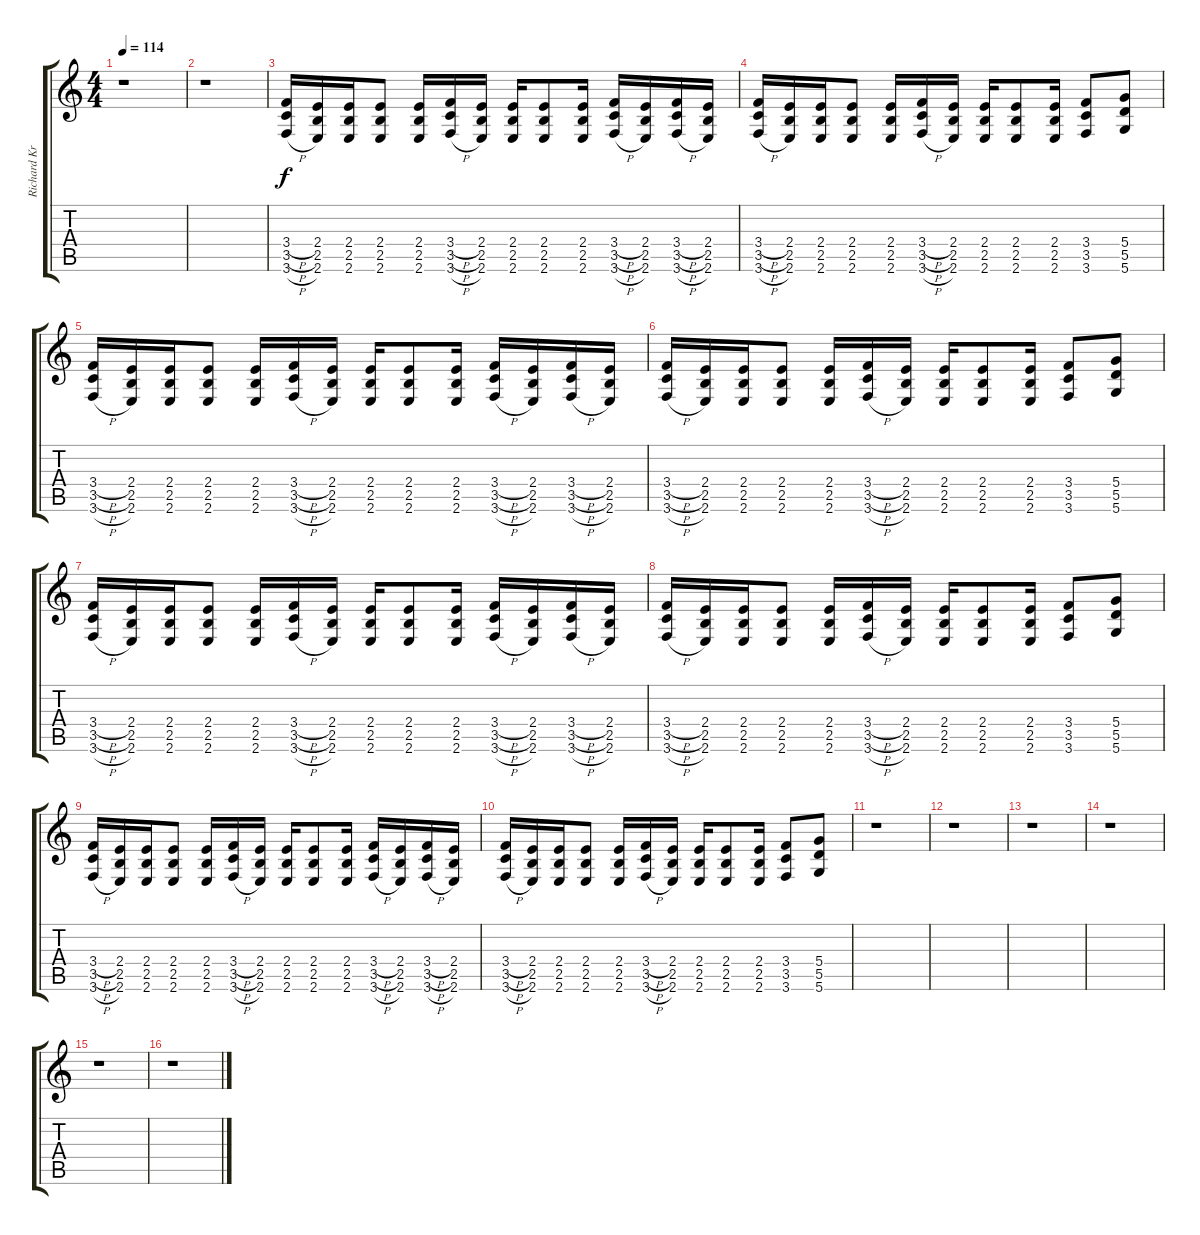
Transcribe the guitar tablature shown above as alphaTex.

\track ("Richard Kruspe [Gtr. I]" "Richard Kr") {instrument distortionguitar}
\staff {score tabs}
\tuning (E4 B3 G3 D3 A2 D2) {hide}
\ts (4 4)
\tempo 114
\clef g2
\ks c
r.1{dy f} |
r.1 |
(3.4{h} 3.5{h} 3.6{h}).16 (2.4 2.5 2.6).16 (2.4 2.5 2.6).16 (2.4 2.5 2.6).8 (2.4 2.5 2.6).16 (3.4{h} 3.5{h} 3.6{h}).16 (2.4 2.5 2.6).16 (2.4 2.5 2.6).16 (2.4 2.5 2.6).8 (2.4 2.5 2.6).16 (3.4{h} 3.5{h} 3.6{h}).16 (2.4 2.5 2.6).16 (3.4{h} 3.5{h} 3.6{h}).16 (2.4 2.5 2.6).16 |
(3.4{h} 3.5{h} 3.6{h}).16 (2.4 2.5 2.6).16 (2.4 2.5 2.6).16 (2.4 2.5 2.6).8 (2.4 2.5 2.6).16 (3.4{h} 3.5{h} 3.6{h}).16 (2.4 2.5 2.6).16 (2.4 2.5 2.6).16 (2.4 2.5 2.6).8 (2.4 2.5 2.6).16 (3.4 3.5 3.6).8 (5.4 5.5 5.6).8 |
(3.4{h} 3.5{h} 3.6{h}).16 (2.4 2.5 2.6).16 (2.4 2.5 2.6).16 (2.4 2.5 2.6).8 (2.4 2.5 2.6).16 (3.4{h} 3.5{h} 3.6{h}).16 (2.4 2.5 2.6).16 (2.4 2.5 2.6).16 (2.4 2.5 2.6).8 (2.4 2.5 2.6).16 (3.4{h} 3.5{h} 3.6{h}).16 (2.4 2.5 2.6).16 (3.4{h} 3.5{h} 3.6{h}).16 (2.4 2.5 2.6).16 |
(3.4{h} 3.5{h} 3.6{h}).16 (2.4 2.5 2.6).16 (2.4 2.5 2.6).16 (2.4 2.5 2.6).8 (2.4 2.5 2.6).16 (3.4{h} 3.5{h} 3.6{h}).16 (2.4 2.5 2.6).16 (2.4 2.5 2.6).16 (2.4 2.5 2.6).8 (2.4 2.5 2.6).16 (3.4 3.5 3.6).8 (5.4 5.5 5.6).8 |
(3.4{h} 3.5{h} 3.6{h}).16 (2.4 2.5 2.6).16 (2.4 2.5 2.6).16 (2.4 2.5 2.6).8 (2.4 2.5 2.6).16 (3.4{h} 3.5{h} 3.6{h}).16 (2.4 2.5 2.6).16 (2.4 2.5 2.6).16 (2.4 2.5 2.6).8 (2.4 2.5 2.6).16 (3.4{h} 3.5{h} 3.6{h}).16 (2.4 2.5 2.6).16 (3.4{h} 3.5{h} 3.6{h}).16 (2.4 2.5 2.6).16 |
(3.4{h} 3.5{h} 3.6{h}).16 (2.4 2.5 2.6).16 (2.4 2.5 2.6).16 (2.4 2.5 2.6).8 (2.4 2.5 2.6).16 (3.4{h} 3.5{h} 3.6{h}).16 (2.4 2.5 2.6).16 (2.4 2.5 2.6).16 (2.4 2.5 2.6).8 (2.4 2.5 2.6).16 (3.4 3.5 3.6).8 (5.4 5.5 5.6).8 |
(3.4{h} 3.5{h} 3.6{h}).16 (2.4 2.5 2.6).16 (2.4 2.5 2.6).16 (2.4 2.5 2.6).8 (2.4 2.5 2.6).16 (3.4{h} 3.5{h} 3.6{h}).16 (2.4 2.5 2.6).16 (2.4 2.5 2.6).16 (2.4 2.5 2.6).8 (2.4 2.5 2.6).16 (3.4{h} 3.5{h} 3.6{h}).16 (2.4 2.5 2.6).16 (3.4{h} 3.5{h} 3.6{h}).16 (2.4 2.5 2.6).16 |
(3.4{h} 3.5{h} 3.6{h}).16 (2.4 2.5 2.6).16 (2.4 2.5 2.6).16 (2.4 2.5 2.6).8 (2.4 2.5 2.6).16 (3.4{h} 3.5{h} 3.6{h}).16 (2.4 2.5 2.6).16 (2.4 2.5 2.6).16 (2.4 2.5 2.6).8 (2.4 2.5 2.6).16 (3.4 3.5 3.6).8 (5.4 5.5 5.6).8 |
r.1 |
r.1 |
r.1 |
r.1 |
r.1 |
r.1
